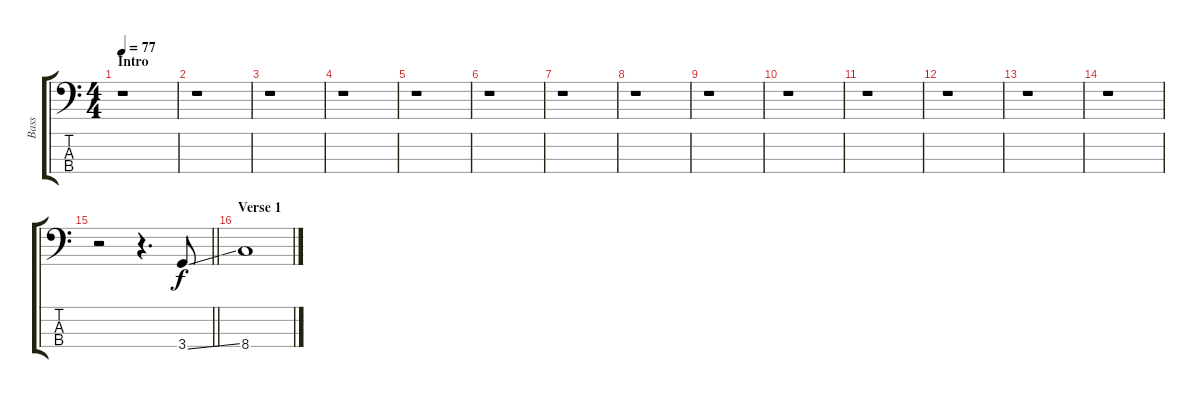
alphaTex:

\track ("Bass" "Bass") {instrument fretlessbass}
\staff {score tabs}
\tuning (G2 D2 A1 E1) {hide}
\ts (4 4)
\section ("" "Intro")
\tempo 77
\clef f4
\ks c
r.1{dy f instrument fretlessbass} |
r.1 |
r.1 |
r.1 |
r.1 |
r.1 |
r.1 |
r.1 |
r.1 |
r.1 |
r.1 |
r.1 |
r.1 |
r.1 |
\barLineRight lightlight
r.2 r.4{d} 3.4{ss}.8 |
\section ("" "Verse 1")
8.4.1
